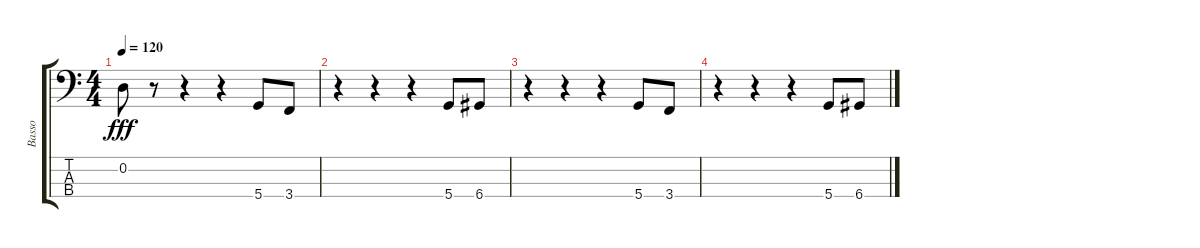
\track ("Basso" "Basso") {instrument acousticbass}
\staff {score tabs}
\tuning (G2 D2 A1 D1) {hide}
\ts (4 4)
\tempo 120
\clef f4
\ks c
0.2.8{dy fff} r.8 r.4 r.4 5.4.8 3.4.8 |
r.4 r.4 r.4 5.4.8 6.4.8 |
r.4 r.4 r.4 5.4.8 3.4.8 |
r.4 r.4 r.4 5.4.8 6.4.8
